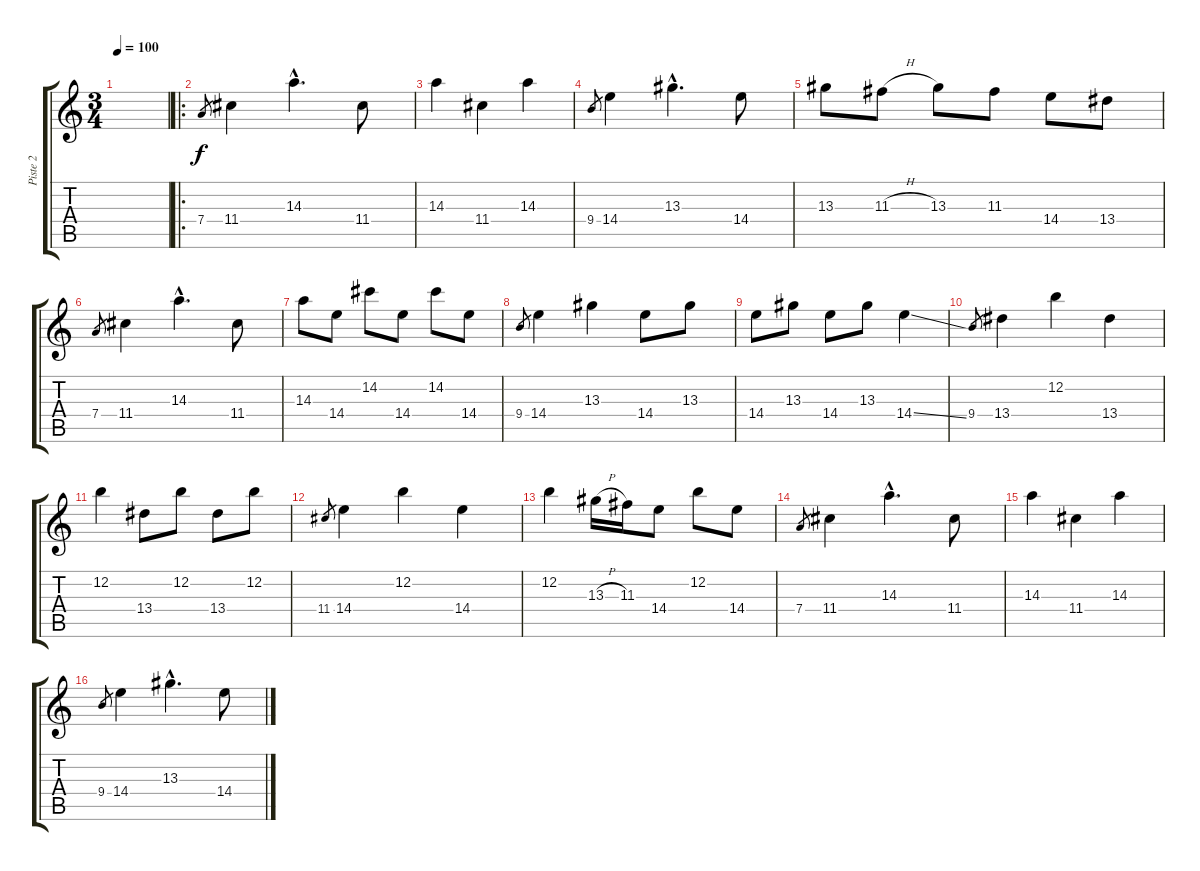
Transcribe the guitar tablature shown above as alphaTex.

\track ("Piste 2" "Piste 2") {instrument electricguitarclean}
\staff {score tabs}
\tuning (E4 B3 G3 D3 A2 E2) {hide}
\ts (3 4)
\tempo 100
\clef g2
\ks c
|
\ro
7.4.8{gr} 11.4.4 14.3{hac}.4{d} 11.4.8 |
14.3.4 11.4.4 14.3.4 |
9.4.8{gr} 14.4.4 13.3{hac}.4{d} 14.4.8 |
13.3.8 11.3{h}.8 13.3.8 11.3.8 14.4.8 13.4.8 |
7.4.8{gr} 11.4.4 14.3{hac}.4{d} 11.4.8 |
14.3.8 14.4.8 14.2.8 14.4.8 14.2.8 14.4.8 |
9.4.8{gr} 14.4.4 13.3.4 14.4.8 13.3.8 |
14.4.8 13.3.8 14.4.8 13.3.8 14.4{ss}.4 |
9.4.8{gr} 13.4.4 12.2.4 13.4.4 |
12.2.4 13.4.8 12.2.8 13.4.8 12.2.8 |
11.4.8{gr} 14.4.4 12.2.4 14.4.4 |
12.2.4 13.3{h}.16 11.3.16 14.4.8 12.2.8 14.4.8 |
7.4.8{gr} 11.4.4 14.3{hac}.4{d} 11.4.8 |
14.3.4 11.4.4 14.3.4 |
9.4.8{gr} 14.4.4 13.3{hac}.4{d} 14.4.8
